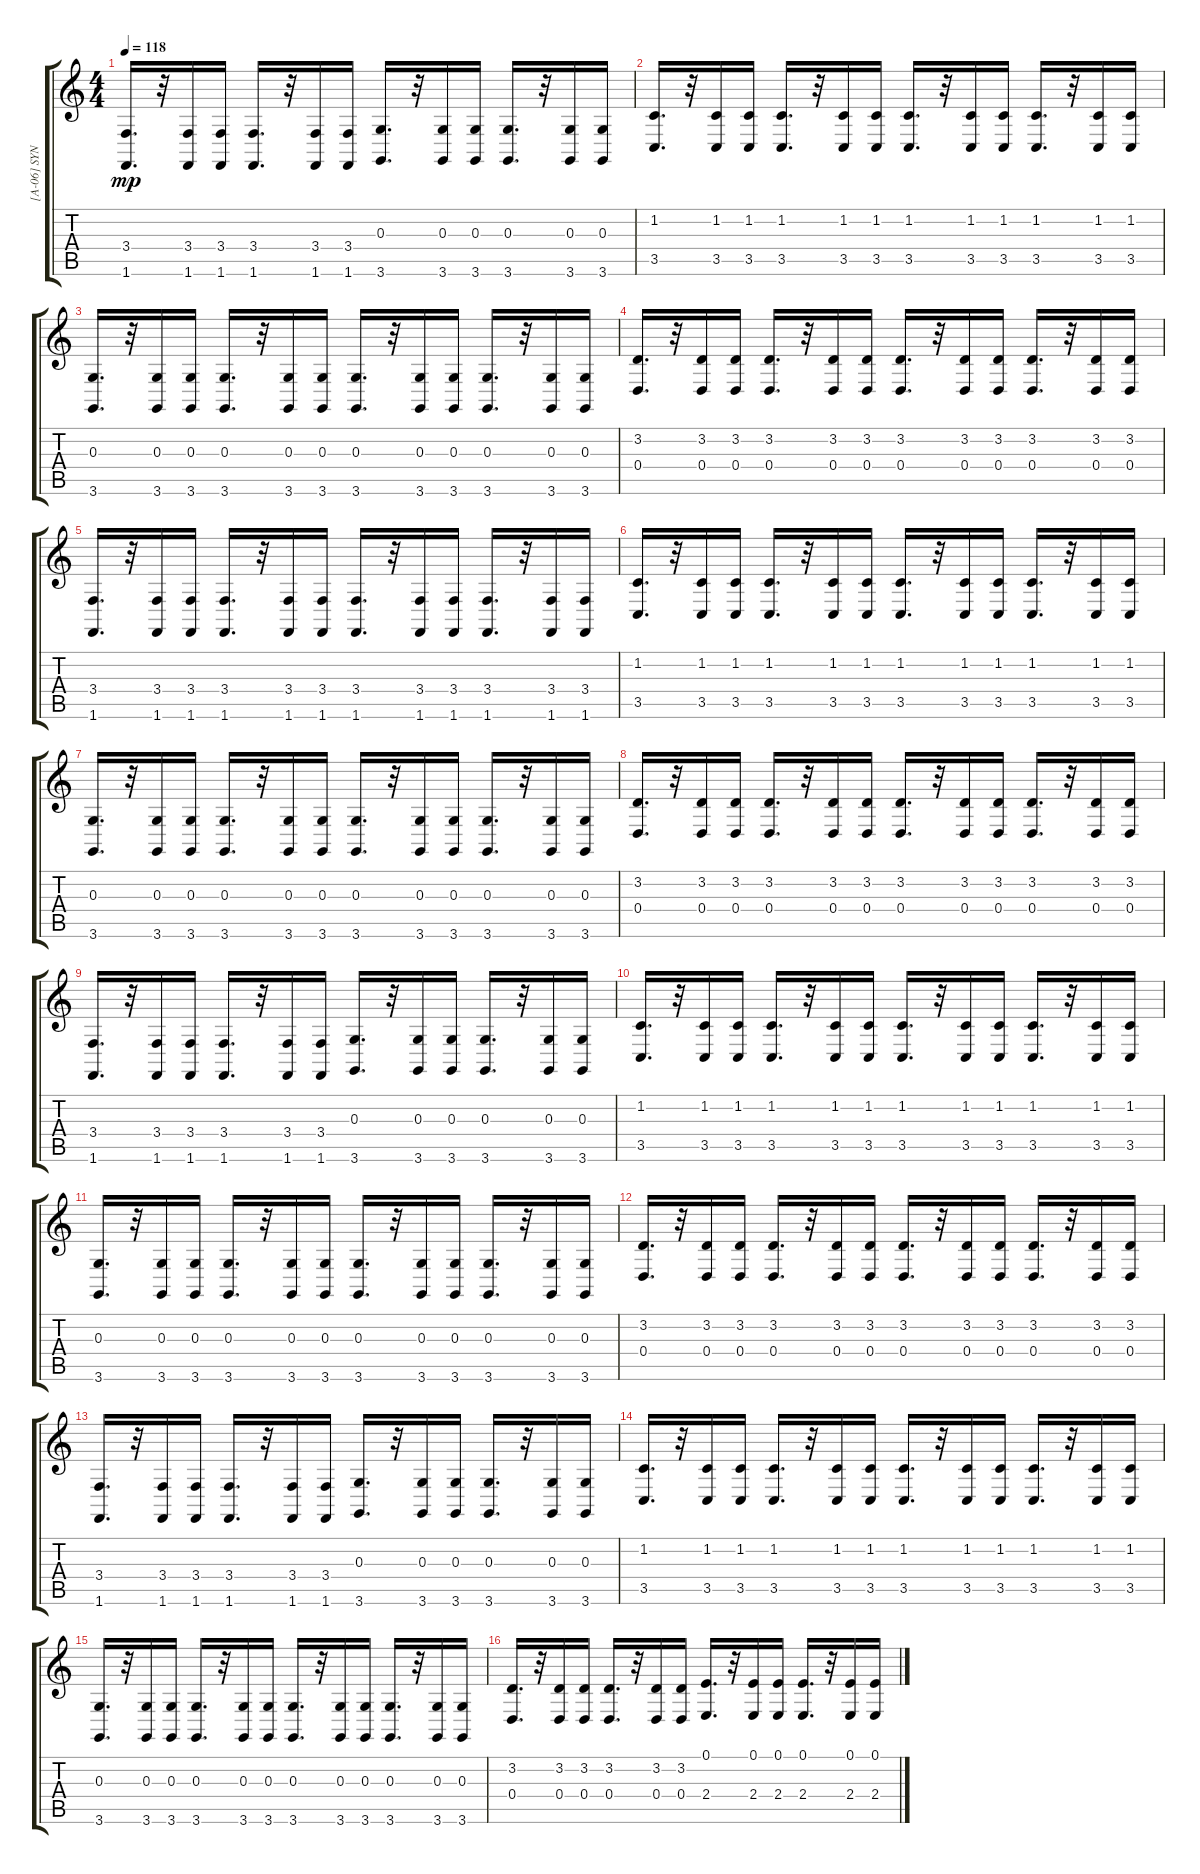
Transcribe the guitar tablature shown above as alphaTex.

\track ("[A-06] SYNTH" "[A-06] SYN") {instrument tuba}
\staff {score tabs}
\tuning (E4 B3 G3 D3 A2 E2) {hide}
\ts (4 4)
\tempo 118
\clef g2
\ks c
(3.4 1.6).16{d dy mp} r.32 (3.4 1.6).16 (3.4 1.6).16 (3.4 1.6).16{d} r.32 (3.4 1.6).16 (3.4 1.6).16 (0.3 3.6).16{d} r.32 (0.3 3.6).16 (0.3 3.6).16 (0.3 3.6).16{d} r.32 (0.3 3.6).16 (0.3 3.6).16 |
(1.2 3.5).16{d} r.32 (1.2 3.5).16 (1.2 3.5).16 (1.2 3.5).16{d} r.32 (1.2 3.5).16 (1.2 3.5).16 (1.2 3.5).16{d} r.32 (1.2 3.5).16 (1.2 3.5).16 (1.2 3.5).16{d} r.32 (1.2 3.5).16 (1.2 3.5).16 |
(0.3 3.6).16{d} r.32 (0.3 3.6).16 (0.3 3.6).16 (0.3 3.6).16{d} r.32 (0.3 3.6).16 (0.3 3.6).16 (0.3 3.6).16{d} r.32 (0.3 3.6).16 (0.3 3.6).16 (0.3 3.6).16{d} r.32 (0.3 3.6).16 (0.3 3.6).16 |
(3.2 0.4).16{d} r.32 (3.2 0.4).16 (3.2 0.4).16 (3.2 0.4).16{d} r.32 (3.2 0.4).16 (3.2 0.4).16 (3.2 0.4).16{d} r.32 (3.2 0.4).16 (3.2 0.4).16 (3.2 0.4).16{d} r.32 (3.2 0.4).16 (3.2 0.4).16 |
(3.4 1.6).16{d} r.32 (3.4 1.6).16 (3.4 1.6).16 (3.4 1.6).16{d} r.32 (3.4 1.6).16 (3.4 1.6).16 (3.4 1.6).16{d} r.32 (3.4 1.6).16 (3.4 1.6).16 (3.4 1.6).16{d} r.32 (3.4 1.6).16 (3.4 1.6).16 |
(1.2 3.5).16{d} r.32 (1.2 3.5).16 (1.2 3.5).16 (1.2 3.5).16{d} r.32 (1.2 3.5).16 (1.2 3.5).16 (1.2 3.5).16{d} r.32 (1.2 3.5).16 (1.2 3.5).16 (1.2 3.5).16{d} r.32 (1.2 3.5).16 (1.2 3.5).16 |
(0.3 3.6).16{d} r.32 (0.3 3.6).16 (0.3 3.6).16 (0.3 3.6).16{d} r.32 (0.3 3.6).16 (0.3 3.6).16 (0.3 3.6).16{d} r.32 (0.3 3.6).16 (0.3 3.6).16 (0.3 3.6).16{d} r.32 (0.3 3.6).16 (0.3 3.6).16 |
(3.2 0.4).16{d} r.32 (3.2 0.4).16 (3.2 0.4).16 (3.2 0.4).16{d} r.32 (3.2 0.4).16 (3.2 0.4).16 (3.2 0.4).16{d} r.32 (3.2 0.4).16 (3.2 0.4).16 (3.2 0.4).16{d} r.32 (3.2 0.4).16 (3.2 0.4).16 |
(3.4 1.6).16{d} r.32 (3.4 1.6).16 (3.4 1.6).16 (3.4 1.6).16{d} r.32 (3.4 1.6).16 (3.4 1.6).16 (0.3 3.6).16{d} r.32 (0.3 3.6).16 (0.3 3.6).16 (0.3 3.6).16{d} r.32 (0.3 3.6).16 (0.3 3.6).16 |
(1.2 3.5).16{d} r.32 (1.2 3.5).16 (1.2 3.5).16 (1.2 3.5).16{d} r.32 (1.2 3.5).16 (1.2 3.5).16 (1.2 3.5).16{d} r.32 (1.2 3.5).16 (1.2 3.5).16 (1.2 3.5).16{d} r.32 (1.2 3.5).16 (1.2 3.5).16 |
(0.3 3.6).16{d} r.32 (0.3 3.6).16 (0.3 3.6).16 (0.3 3.6).16{d} r.32 (0.3 3.6).16 (0.3 3.6).16 (0.3 3.6).16{d} r.32 (0.3 3.6).16 (0.3 3.6).16 (0.3 3.6).16{d} r.32 (0.3 3.6).16 (0.3 3.6).16 |
(3.2 0.4).16{d} r.32 (3.2 0.4).16 (3.2 0.4).16 (3.2 0.4).16{d} r.32 (3.2 0.4).16 (3.2 0.4).16 (3.2 0.4).16{d} r.32 (3.2 0.4).16 (3.2 0.4).16 (3.2 0.4).16{d} r.32 (3.2 0.4).16 (3.2 0.4).16 |
(3.4 1.6).16{d} r.32 (3.4 1.6).16 (3.4 1.6).16 (3.4 1.6).16{d} r.32 (3.4 1.6).16 (3.4 1.6).16 (0.3 3.6).16{d} r.32 (0.3 3.6).16 (0.3 3.6).16 (0.3 3.6).16{d} r.32 (0.3 3.6).16 (0.3 3.6).16 |
(1.2 3.5).16{d} r.32 (1.2 3.5).16 (1.2 3.5).16 (1.2 3.5).16{d} r.32 (1.2 3.5).16 (1.2 3.5).16 (1.2 3.5).16{d} r.32 (1.2 3.5).16 (1.2 3.5).16 (1.2 3.5).16{d} r.32 (1.2 3.5).16 (1.2 3.5).16 |
(0.3 3.6).16{d} r.32 (0.3 3.6).16 (0.3 3.6).16 (0.3 3.6).16{d} r.32 (0.3 3.6).16 (0.3 3.6).16 (0.3 3.6).16{d} r.32 (0.3 3.6).16 (0.3 3.6).16 (0.3 3.6).16{d} r.32 (0.3 3.6).16 (0.3 3.6).16 |
(3.2 0.4).16{d} r.32 (3.2 0.4).16 (3.2 0.4).16 (3.2 0.4).16{d} r.32 (3.2 0.4).16 (3.2 0.4).16 (0.1 2.4).16{d} r.32 (0.1 2.4).16 (0.1 2.4).16 (0.1 2.4).16{d} r.32 (0.1 2.4).16 (0.1 2.4).16
